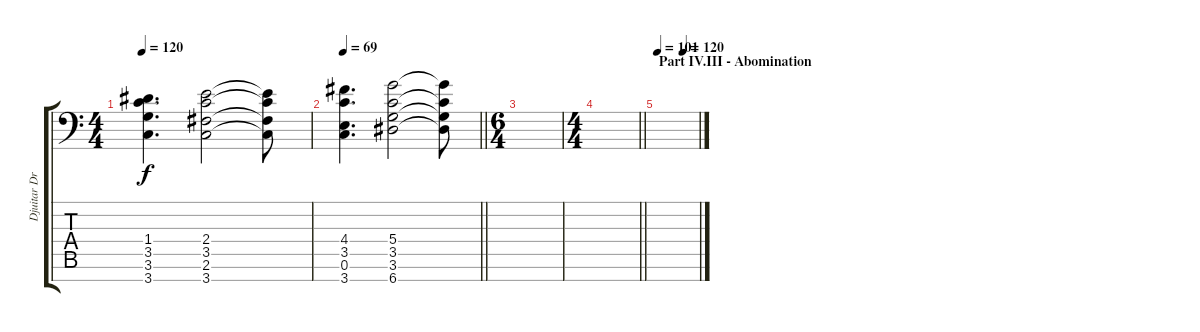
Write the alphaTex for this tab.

\track ("Djuitar Dropped A" "Djuitar Dr") {instrument distortionguitar}
\staff {score tabs}
\tuning (E4 B3 G3 D3 A2 E2 A1) {hide}
\ts (4 4)
\tempo 120
\clef f4
\ks c
(1.4 3.5 3.6 3.7).4{d dy f} (2.4 3.5 2.6 3.7).2 (2.4{t} 3.5{t} 2.6{t} 3.7{t}).8 |
\tempo 69
\barLineRight lightlight
(4.4 3.5 0.6 3.7).4{d} (5.4 3.5 3.6 6.7).2 (5.4{t} 3.5{t} 3.6{t} 6.7{t}).8 |
\ts (6 4)
|
\ts (4 4)
\barLineRight lightlight
|
\section ("" "Part IV.III - Abomination")
\tempo 101
\tempo (120 0.625)
